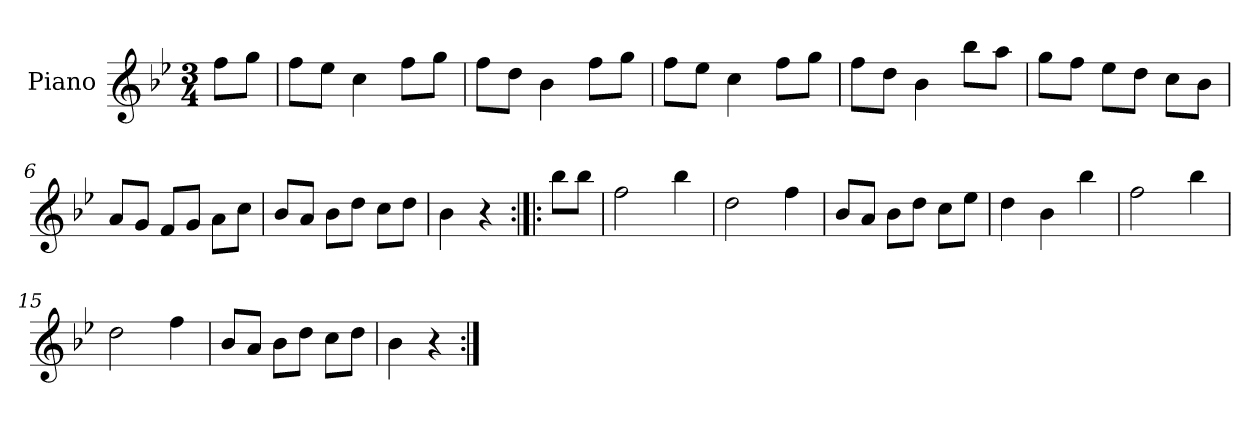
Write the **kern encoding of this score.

**kern
*part1
*staff1
*I"Piano
*I'Pno.
*clefG2
*k[b-e-]
*M3/4
=
8ff\L
8gg\J
=1
8ff\L
8ee-\J
4cc\
8ff\L
8gg\J
=2
8ff\L
8dd\J
4b-\
8ff\L
8gg\J
=3
8ff\L
8ee-\J
4cc\
8ff\L
8gg\J
=4
8ff\L
8dd\J
4b-\
8bb-\L
8aa\J
=5
8gg\L
8ff\J
8ee-\L
8dd\J
8cc\L
8b-\J
=6
8a/L
8g/J
8f/L
8g/J
8a\L
8cc\J
=7
8b-/L
8a/J
8b-\L
8dd\J
8cc\L
8dd\J
=8
4b-\
4r
=9:|!|:
8bb-\L
8bb-\J
=10
2ff\
4bb-\
=11
2dd\
4ff\
=12
8b-/L
8a/J
8b-\L
8dd\J
8cc\L
8ee-\J
=13
4dd\
4b-\
4bb-\
=14
2ff\
4bb-\
=15
2dd\
4ff\
=16
8b-/L
8a/J
8b-\L
8dd\J
8cc\L
8dd\J
=17
4b-\
4r
=:|!
*-
